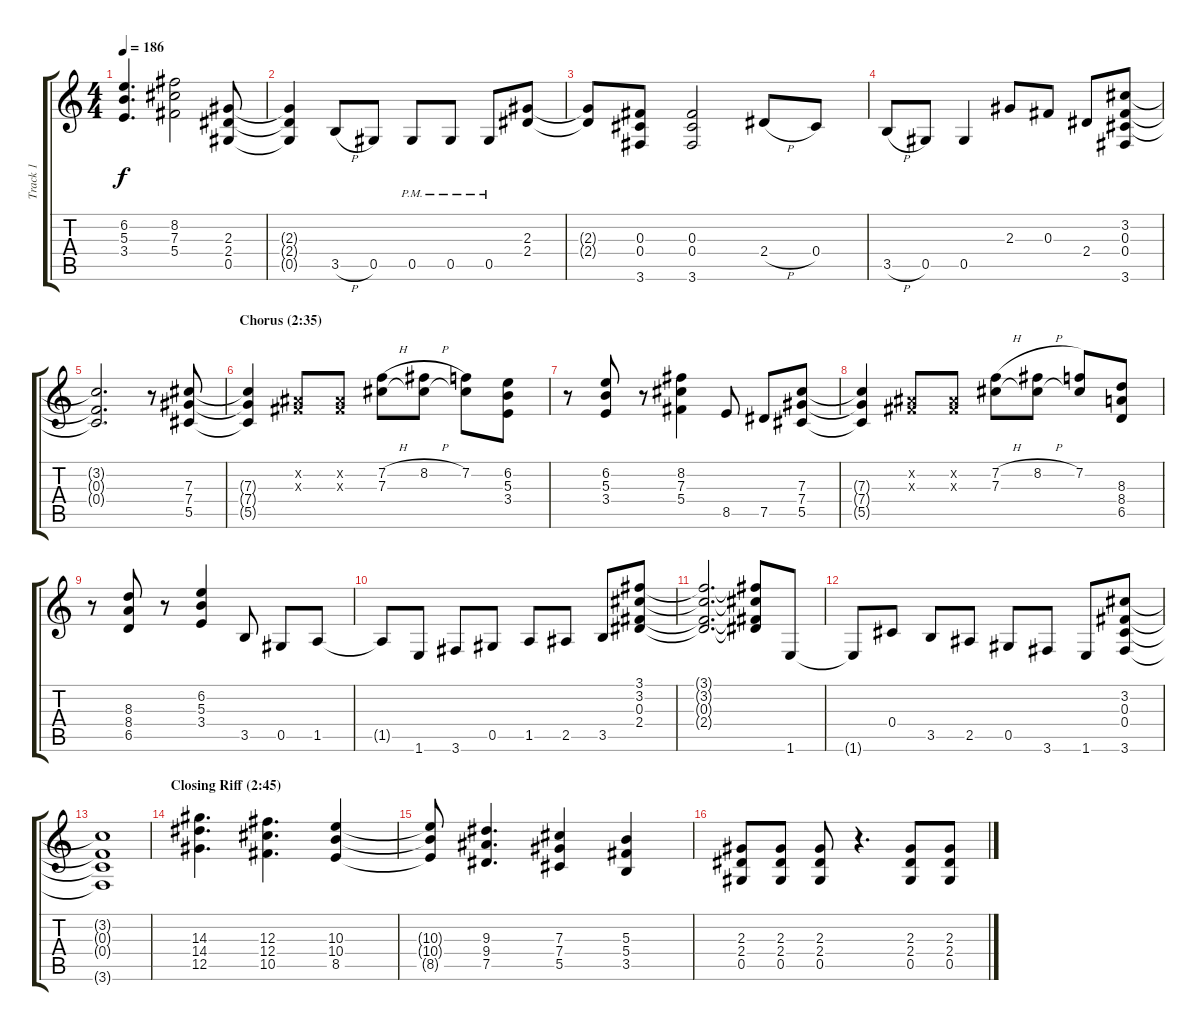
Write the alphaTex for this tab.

\track ("Track 1" "Track 1") {instrument distortionguitar}
\staff {score tabs}
\tuning (Eb4 Bb3 Gb3 Db3 Ab2 Eb2) {hide}
\ts (4 4)
\tempo 186
\clef g2
\ks c
(6.2{t} 5.3{t} 3.4{t}).4{d dy f} (8.2 7.3 5.4).2 (2.3 2.4 0.5).8 |
(2.3{t} 2.4{t} 0.5{t}).4 3.5{h}.8 0.5.8 0.5{pm}.8 0.5{pm}.8 0.5{pm}.8 (2.3 2.4).8 |
(2.3{t} 2.4{t}).8 (0.3 0.4 3.6).8 (0.3 0.4 3.6).2 2.4{h}.8 0.4.8 |
3.5{h}.8 0.5.8 0.5.4 2.3.8 0.3.8 2.4.8 (3.2 0.3 0.4 3.6).8 |
(3.2{t} 0.3{t} 0.4{t}).2{d} r.8 (7.3 7.4 5.5).8 |
\section ("" "Chorus (2:35)")
(7.3{t} 7.4{t} 5.5{t}).4 (0.2{x} 0.3{x}).8 (0.2{x} 0.3{x}).8 (7.2{h} 7.3).8 (8.2{h} 7.3{t}).8 (7.2 7.3{t}).8 (6.2 5.3 3.4).8 |
r.8 (6.2 5.3 3.4).8 r.8 (8.2 7.3 5.4).4 8.5.8 7.5.8 (7.3 7.4 5.5).8 |
(7.3{t} 7.4{t} 5.5{t}).4 (0.2{x} 0.3{x}).8 (0.2{x} 0.3{x}).8 (7.2{h} 7.3).8 (8.2{h} 7.3{t}).8 (7.2 7.3{t}).8 (8.3 8.4 6.5).8 |
r.8 (8.3 8.4 6.5).8 r.8 (6.2 5.3 3.4).4 3.5.8 0.5.8 1.5.8 |
1.5{t}.8 1.6.8 3.6.8 0.5.8 1.5.8 2.5.8 3.5.8 (3.1 3.2 0.3 2.4).8 |
(3.1{t} 3.2{t} 0.3{t} 2.4{t}).2{d} (3.1{t} 3.2{t} 0.3{t} 2.4{t}).8 1.6.8 |
1.6{t}.8 0.4.8 3.5.8 2.5.8 0.5.8 3.6.8 1.6.8 (3.2 0.3 0.4 3.6).8 |
(3.2{t} 0.3{t} 0.4{t} 3.6{t}).1 |
\section ("" "Closing Riff (2:45)")
(14.3 14.4 12.5).4{d} (12.3 12.4 10.5).4{d} (10.3 10.4 8.5).4 |
(10.3{t} 10.4{t} 8.5{t}).8 (9.3 9.4 7.5).4{d} (7.3 7.4 5.5).4 (5.3 5.4 3.5).4 |
(2.3 2.4 0.5).8 (2.3 2.4 0.5).8 (2.3 2.4 0.5).8 r.4{d} (2.3 2.4 0.5).8 (2.3 2.4 0.5).8
